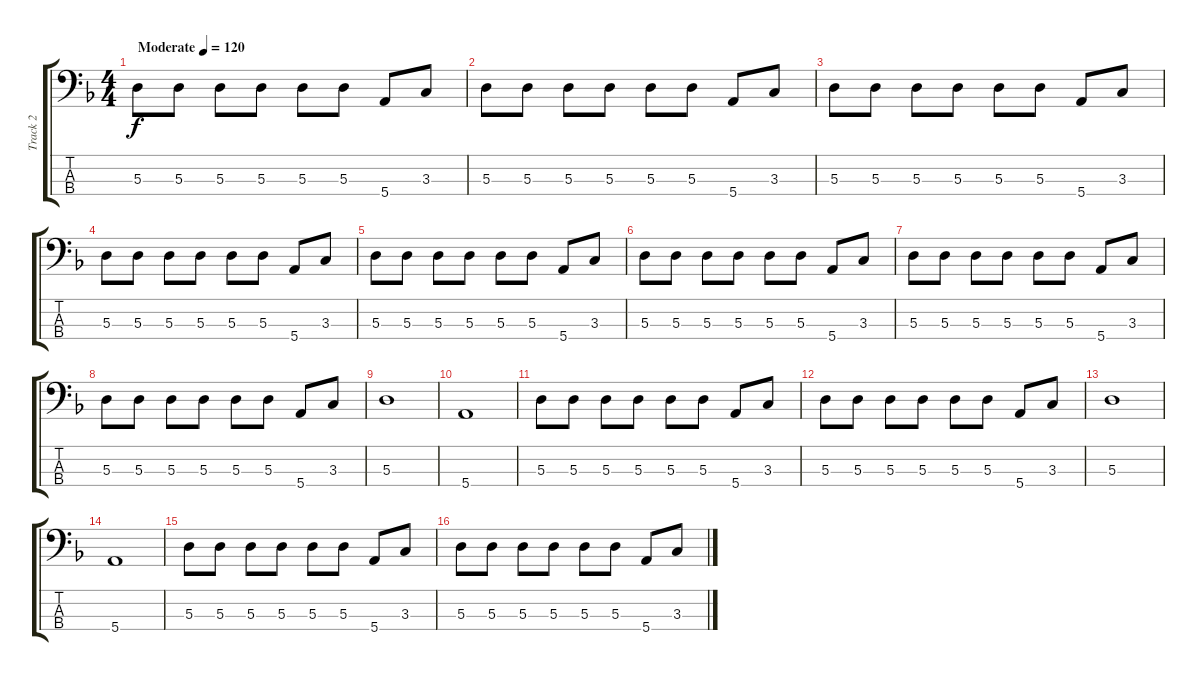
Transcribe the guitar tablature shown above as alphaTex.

\track ("Track 2" "Track 2") {instrument electricbassfinger}
\staff {score tabs}
\tuning (G2 D2 A1 E1) {hide}
\ts (4 4)
\tempo (120 "Moderate")
\clef f4
\ks dminor
5.3.8{dy f instrument electricbassfinger} 5.3.8 5.3.8 5.3.8 5.3.8 5.3.8 5.4.8 3.3.8 |
5.3.8 5.3.8 5.3.8 5.3.8 5.3.8 5.3.8 5.4.8 3.3.8 |
5.3.8 5.3.8 5.3.8 5.3.8 5.3.8 5.3.8 5.4.8 3.3.8 |
5.3.8 5.3.8 5.3.8 5.3.8 5.3.8 5.3.8 5.4.8 3.3.8 |
5.3.8 5.3.8 5.3.8 5.3.8 5.3.8 5.3.8 5.4.8 3.3.8 |
5.3.8 5.3.8 5.3.8 5.3.8 5.3.8 5.3.8 5.4.8 3.3.8 |
5.3.8 5.3.8 5.3.8 5.3.8 5.3.8 5.3.8 5.4.8 3.3.8 |
5.3.8 5.3.8 5.3.8 5.3.8 5.3.8 5.3.8 5.4.8 3.3.8 |
5.3.1 |
5.4.1 |
5.3.8 5.3.8 5.3.8 5.3.8 5.3.8 5.3.8 5.4.8 3.3.8 |
5.3.8 5.3.8 5.3.8 5.3.8 5.3.8 5.3.8 5.4.8 3.3.8 |
5.3.1 |
5.4.1 |
5.3.8 5.3.8 5.3.8 5.3.8 5.3.8 5.3.8 5.4.8 3.3.8 |
5.3.8 5.3.8 5.3.8 5.3.8 5.3.8 5.3.8 5.4.8 3.3.8
